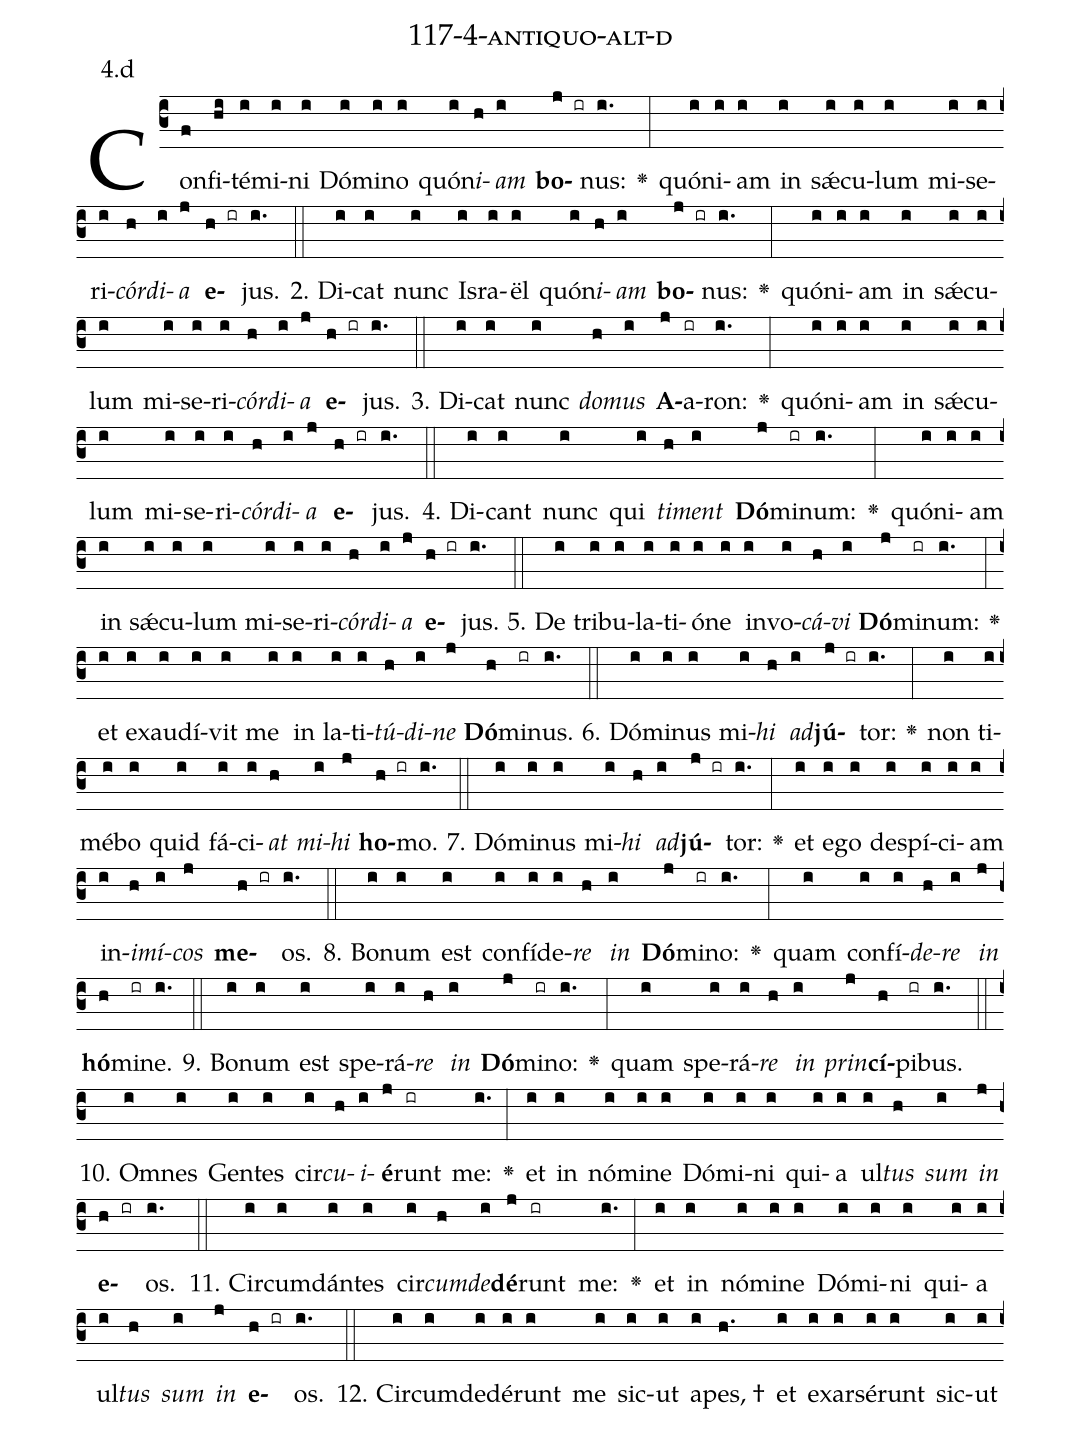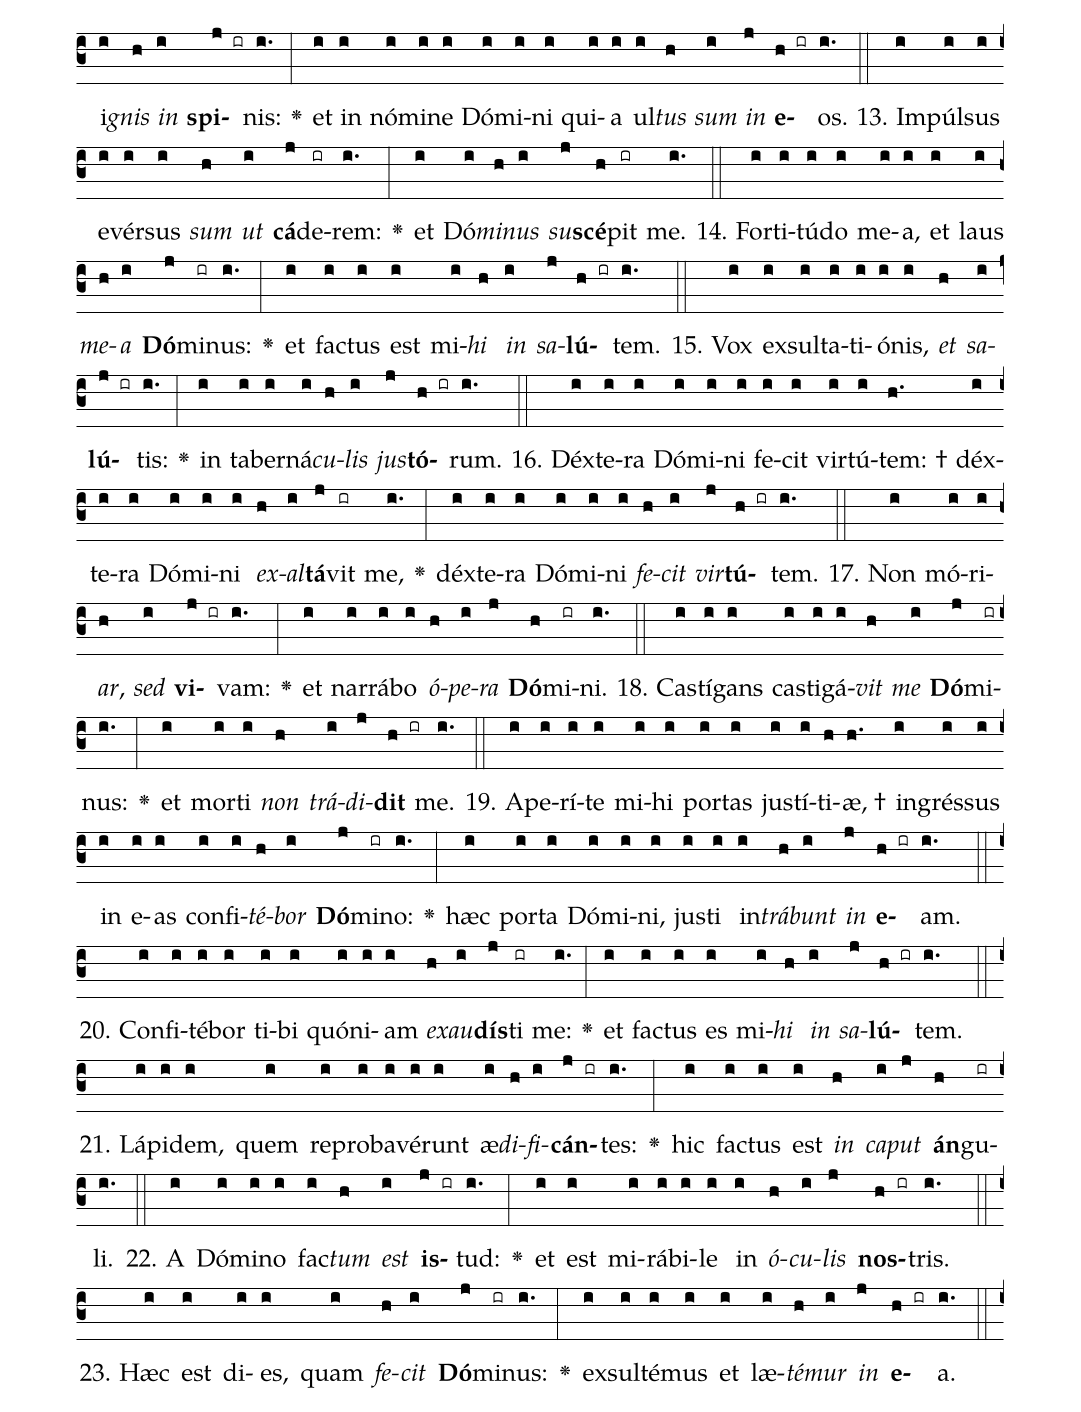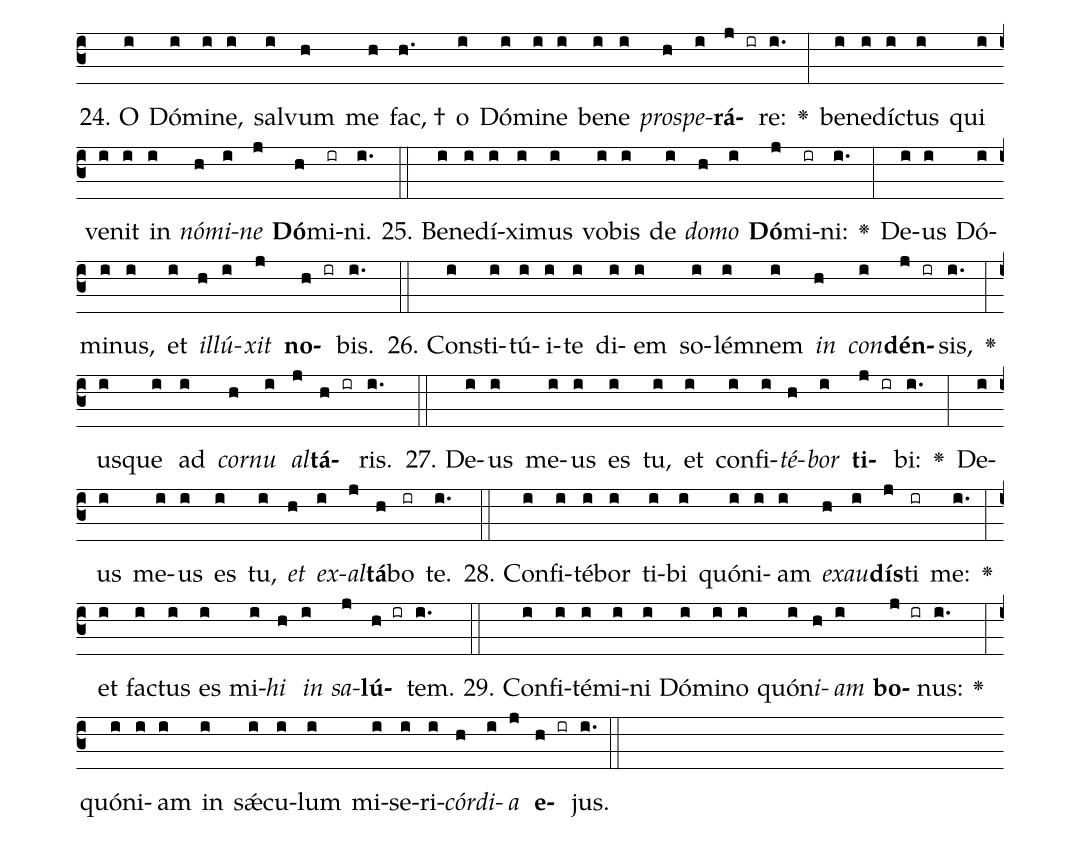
name: 117-4-antiquo-alt-d;
annotation: 4.d;
%%
(c3)Con(f)fi(hi)té(i)mi(i)ni(i) Dó(i)mi(i)no(i) quón(i)<i>i</i>(h)<i>am</i>(i) <b>bo</b>(j ir)nus:(i.) <v>\greheightstar</v>(:) quón(i)i(i)am(i) in(i) sǽ(i)cu(i)lum(i) mi(i)se(i)ri(i)<i>cór</i>(h)<i>di</i>(i)<i>a</i>(j) <b>e</b>(h ir)jus.(i.) (::)
2. Di(i)cat(i) nunc(i) Is(i)ra(i)ël(i) quón(i)<i>i</i>(h)<i>am</i>(i) <b>bo</b>(j ir)nus:(i.) <v>\greheightstar</v>(:) quón(i)i(i)am(i) in(i) sǽ(i)cu(i)lum(i) mi(i)se(i)ri(i)<i>cór</i>(h)<i>di</i>(i)<i>a</i>(j) <b>e</b>(h ir)jus.(i.) (::)
3. Di(i)cat(i) nunc(i) <i>do</i>(h)<i>mus</i>(i) <b>A</b>(j)a(ir)ron:(i.) <v>\greheightstar</v>(:) quón(i)i(i)am(i) in(i) sǽ(i)cu(i)lum(i) mi(i)se(i)ri(i)<i>cór</i>(h)<i>di</i>(i)<i>a</i>(j) <b>e</b>(h ir)jus.(i.) (::)
4. Di(i)cant(i) nunc(i) qui(i) <i>ti</i>(h)<i>ment</i>(i) <b>Dó</b>(j)mi(ir)num:(i.) <v>\greheightstar</v>(:) quón(i)i(i)am(i) in(i) sǽ(i)cu(i)lum(i) mi(i)se(i)ri(i)<i>cór</i>(h)<i>di</i>(i)<i>a</i>(j) <b>e</b>(h ir)jus.(i.) (::)
5. De(i) tri(i)bu(i)la(i)ti(i)ó(i)ne(i) in(i)vo(i)<i>cá</i>(h)<i>vi</i>(i) <b>Dó</b>(j)mi(ir)num:(i.) <v>\greheightstar</v>(:) et(i) ex(i)au(i)dí(i)vit(i) me(i) in(i) la(i)ti(i)<i>tú</i>(h)<i>di</i>(i)<i>ne</i>(j) <b>Dó</b>(h)mi(ir)nus.(i.) (::)
6. Dó(i)mi(i)nus(i) mi(i)<i>hi</i>(h) <i>ad</i>(i)<b>jú</b>(j ir)tor:(i.) <v>\greheightstar</v>(:) non(i) ti(i)mé(i)bo(i) quid(i) fá(i)ci(i)<i>at</i>(h) <i>mi</i>(i)<i>hi</i>(j) <b>ho</b>(h ir)mo.(i.) (::)
7. Dó(i)mi(i)nus(i) mi(i)<i>hi</i>(h) <i>ad</i>(i)<b>jú</b>(j ir)tor:(i.) <v>\greheightstar</v>(:) et(i) e(i)go(i) de(i)spí(i)ci(i)am(i) in(i)<i>i</i>(h)<i>mí</i>(i)<i>cos</i>(j) <b>me</b>(h ir)os.(i.) (::)
8. Bo(i)num(i) est(i) con(i)fí(i)de(i)<i>re</i>(h) <i>in</i>(i) <b>Dó</b>(j)mi(ir)no:(i.) <v>\greheightstar</v>(:) quam(i) con(i)fí(i)<i>de</i>(h)<i>re</i>(i) <i>in</i>(j) <b>hó</b>(h)mi(ir)ne.(i.) (::)
9. Bo(i)num(i) est(i) spe(i)rá(i)<i>re</i>(h) <i>in</i>(i) <b>Dó</b>(j)mi(ir)no:(i.) <v>\greheightstar</v>(:) quam(i) spe(i)rá(i)<i>re</i>(h) <i>in</i>(i) <i>prin</i>(j)<b>cí</b>(h)pi(ir)bus.(i.) (::)
10. Om(i)nes(i) Gen(i)tes(i) cir(i)<i>cu</i>(h)<i>i</i>(i)<b>é</b>(j)runt(ir) me:(i.) <v>\greheightstar</v>(:) et(i) in(i) nó(i)mi(i)ne(i) Dó(i)mi(i)ni(i) qui(i)a(i) ul(i)<i>tus</i>(h) <i>sum</i>(i) <i>in</i>(j) <b>e</b>(h ir)os.(i.) (::)
11. Cir(i)cum(i)dán(i)tes(i) cir(i)<i>cum</i>(h)<i>de</i>(i)<b>dé</b>(j)runt(ir) me:(i.) <v>\greheightstar</v>(:) et(i) in(i) nó(i)mi(i)ne(i) Dó(i)mi(i)ni(i) qui(i)a(i) ul(i)<i>tus</i>(h) <i>sum</i>(i) <i>in</i>(j) <b>e</b>(h ir)os.(i.) (::)
12. Cir(i)cum(i)de(i)dé(i)runt(i) me(i) sic(i)ut(i) a(i)pes, †(h.) et(i) ex(i)ar(i)sé(i)runt(i) sic(i)ut(i) i(i)<i>gnis</i>(h) <i>in</i>(i) <b>spi</b>(j ir)nis:(i.) <v>\greheightstar</v>(:) et(i) in(i) nó(i)mi(i)ne(i) Dó(i)mi(i)ni(i) qui(i)a(i) ul(i)<i>tus</i>(h) <i>sum</i>(i) <i>in</i>(j) <b>e</b>(h ir)os.(i.) (::)
13. Im(i)púl(i)sus(i) e(i)vér(i)sus(i) <i>sum</i>(h) <i>ut</i>(i) <b>cá</b>(j)de(ir)rem:(i.) <v>\greheightstar</v>(:) et(i) Dó(i)<i>mi</i>(h)<i>nus</i>(i) <i>su</i>(j)<b>scé</b>(h)pit(ir) me.(i.) (::)
14. For(i)ti(i)tú(i)do(i) me(i)a,(i) et(i) laus(i) <i>me</i>(h)<i>a</i>(i) <b>Dó</b>(j)mi(ir)nus:(i.) <v>\greheightstar</v>(:) et(i) fac(i)tus(i) est(i) mi(i)<i>hi</i>(h) <i>in</i>(i) <i>sa</i>(j)<b>lú</b>(h ir)tem.(i.) (::)
15. Vox(i) ex(i)sul(i)ta(i)ti(i)ó(i)nis,(i) <i>et</i>(h) <i>sa</i>(i)<b>lú</b>(j ir)tis:(i.) <v>\greheightstar</v>(:) in(i) ta(i)ber(i)ná(i)<i>cu</i>(h)<i>lis</i>(i) <i>jus</i>(j)<b>tó</b>(h ir)rum.(i.) (::)
16. Déx(i)te(i)ra(i) Dó(i)mi(i)ni(i) fe(i)cit(i) vir(i)tú(i)tem: †(h.) déx(i)te(i)ra(i) Dó(i)mi(i)ni(i) <i>ex</i>(h)<i>al</i>(i)<b>tá</b>(j)vit(ir) me,(i.) <v>\greheightstar</v>(:) déx(i)te(i)ra(i) Dó(i)mi(i)ni(i) <i>fe</i>(h)<i>cit</i>(i) <i>vir</i>(j)<b>tú</b>(h ir)tem.(i.) (::)
17. Non(i) mó(i)ri(i)<i>ar</i>,(h) <i>sed</i>(i) <b>vi</b>(j ir)vam:(i.) <v>\greheightstar</v>(:) et(i) nar(i)rá(i)bo(i) <i>ó</i>(h)<i>pe</i>(i)<i>ra</i>(j) <b>Dó</b>(h)mi(ir)ni.(i.) (::)
18. Cas(i)tí(i)gans(i) cas(i)ti(i)gá(i)<i>vit</i>(h) <i>me</i>(i) <b>Dó</b>(j)mi(ir)nus:(i.) <v>\greheightstar</v>(:) et(i) mor(i)ti(i) <i>non</i>(h) <i>trá</i>(i)<i>di</i>(j)<b>dit</b>(h ir) me.(i.) (::)
19. A(i)pe(i)rí(i)te(i) mi(i)hi(i) por(i)tas(i) jus(i)tí(i)ti(h)æ, †(h.) in(i)grés(i)sus(i) in(i) e(i)as(i) con(i)fi(i)<i>té</i>(h)<i>bor</i>(i) <b>Dó</b>(j)mi(ir)no:(i.) <v>\greheightstar</v>(:) hæc(i) por(i)ta(i) Dó(i)mi(i)ni,(i) jus(i)ti(i) in(i)<i>trá</i>(h)<i>bunt</i>(i) <i>in</i>(j) <b>e</b>(h ir)am.(i.) (::)
20. Con(i)fi(i)té(i)bor(i) ti(i)bi(i) quón(i)i(i)am(i) <i>ex</i>(h)<i>au</i>(i)<b>dís</b>(j)ti(ir) me:(i.) <v>\greheightstar</v>(:) et(i) fac(i)tus(i) es(i) mi(i)<i>hi</i>(h) <i>in</i>(i) <i>sa</i>(j)<b>lú</b>(h ir)tem.(i.) (::)
21. Lá(i)pi(i)dem,(i) quem(i) re(i)pro(i)ba(i)vé(i)runt(i) æ(i)<i>di</i>(h)<i>fi</i>(i)<b>cán</b>(j ir)tes:(i.) <v>\greheightstar</v>(:) hic(i) fac(i)tus(i) est(i) <i>in</i>(h) <i>ca</i>(i)<i>put</i>(j) <b>án</b>(h)gu(ir)li.(i.) (::)
22. A(i) Dó(i)mi(i)no(i) fac(i)<i>tum</i>(h) <i>est</i>(i) <b>is</b>(j ir)tud:(i.) <v>\greheightstar</v>(:) et(i) est(i) mi(i)rá(i)bi(i)le(i) in(i) <i>ó</i>(h)<i>cu</i>(i)<i>lis</i>(j) <b>nos</b>(h ir)tris.(i.) (::)
23. Hæc(i) est(i) di(i)es,(i) quam(i) <i>fe</i>(h)<i>cit</i>(i) <b>Dó</b>(j)mi(ir)nus:(i.) <v>\greheightstar</v>(:) ex(i)sul(i)té(i)mus(i) et(i) læ(i)<i>té</i>(h)<i>mur</i>(i) <i>in</i>(j) <b>e</b>(h ir)a.(i.) (::)
24. O(i) Dó(i)mi(i)ne,(i) sal(i)vum(h) me(h) fac, †(h.) o(i) Dó(i)mi(i)ne(i) be(i)ne(i) <i>pro</i>(h)<i>spe</i>(i)<b>rá</b>(j ir)re:(i.) <v>\greheightstar</v>(:) be(i)ne(i)díc(i)tus(i) qui(i) ve(i)nit(i) in(i) <i>nó</i>(h)<i>mi</i>(i)<i>ne</i>(j) <b>Dó</b>(h)mi(ir)ni.(i.) (::)
25. Be(i)ne(i)dí(i)xi(i)mus(i) vo(i)bis(i) de(i) <i>do</i>(h)<i>mo</i>(i) <b>Dó</b>(j)mi(ir)ni:(i.) <v>\greheightstar</v>(:) De(i)us(i) Dó(i)mi(i)nus,(i) et(i) <i>il</i>(h)<i>lú</i>(i)<i>xit</i>(j) <b>no</b>(h ir)bis.(i.) (::)
26. Con(i)sti(i)tú(i)i(i)te(i) di(i)em(i) so(i)lém(i)nem(i) <i>in</i>(h) <i>con</i>(i)<b>dén</b>(j ir)sis,(i.) <v>\greheightstar</v>(:) us(i)que(i) ad(i) <i>cor</i>(h)<i>nu</i>(i) <i>al</i>(j)<b>tá</b>(h ir)ris.(i.) (::)
27. De(i)us(i) me(i)us(i) es(i) tu,(i) et(i) con(i)fi(i)<i>té</i>(h)<i>bor</i>(i) <b>ti</b>(j ir)bi:(i.) <v>\greheightstar</v>(:) De(i)us(i) me(i)us(i) es(i) tu,(i) <i>et</i>(h) <i>ex</i>(i)<i>al</i>(j)<b>tá</b>(h)bo(ir) te.(i.) (::)
28. Con(i)fi(i)té(i)bor(i) ti(i)bi(i) quón(i)i(i)am(i) <i>ex</i>(h)<i>au</i>(i)<b>dís</b>(j)ti(ir) me:(i.) <v>\greheightstar</v>(:) et(i) fac(i)tus(i) es(i) mi(i)<i>hi</i>(h) <i>in</i>(i) <i>sa</i>(j)<b>lú</b>(h ir)tem.(i.) (::)
29. Con(i)fi(i)té(i)mi(i)ni(i) Dó(i)mi(i)no(i) quón(i)<i>i</i>(h)<i>am</i>(i) <b>bo</b>(j ir)nus:(i.) <v>\greheightstar</v>(:) quón(i)i(i)am(i) in(i) sǽ(i)cu(i)lum(i) mi(i)se(i)ri(i)<i>cór</i>(h)<i>di</i>(i)<i>a</i>(j) <b>e</b>(h ir)jus.(i.) (::)
